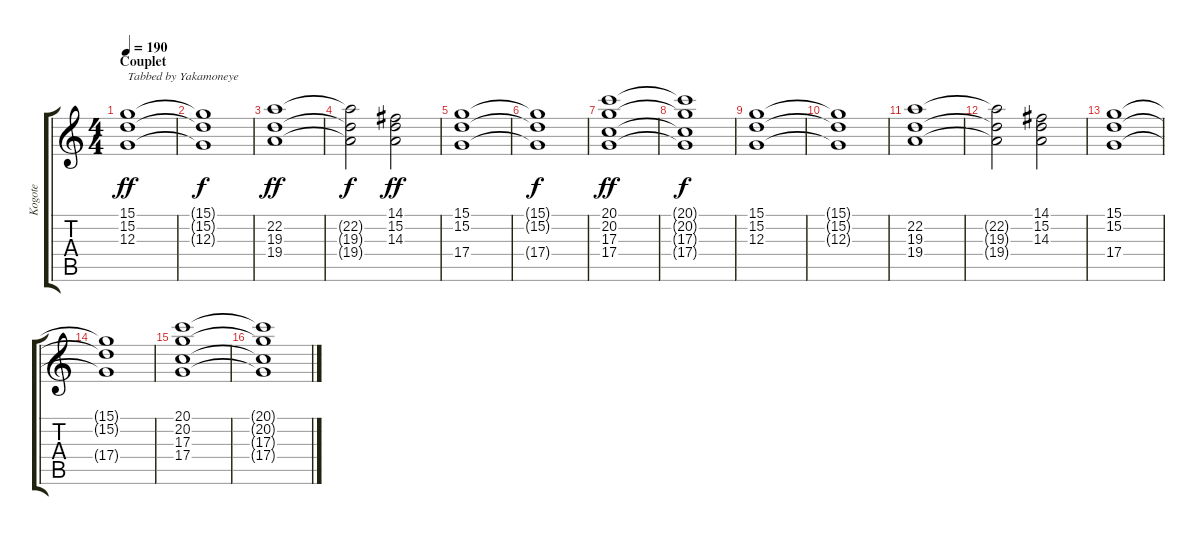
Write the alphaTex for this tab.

\track ("Kogote" "Kogote") {instrument drawbarorgan}
\staff {score tabs}
\tuning (E4 B3 G3 D3 A2 E2) {hide}
\ts (4 4)
\section ("" "Couplet")
\tempo 190
\clef g2
\ks c
(15.1 15.2 12.3).1{txt "Tabbed by Yakamoneye" dy ff volume 6 instrument drawbarorgan} |
(15.1{t} 15.2{t} 12.3{t}).1{dy f volume 8} |
(22.2 19.3 19.4).1{dy ff volume 9} |
(22.2{t} 19.3{t} 19.4{t}).2{dy f} (14.1 15.2 14.3).2{dy ff} |
(15.1 15.2 17.4).1 |
(15.1{t} 15.2{t} 17.4{t}).1{dy f} |
(20.1 20.2 17.3 17.4).1{dy ff} |
(20.1{t} 20.2{t} 17.3{t} 17.4{t}).1{dy f} |
(15.1 15.2 12.3).1 |
(15.1{t} 15.2{t} 12.3{t}).1 |
(22.2 19.3 19.4).1 |
(22.2{t} 19.3{t} 19.4{t}).2 (14.1 15.2 14.3).2 |
(15.1 15.2 17.4).1 |
(15.1{t} 15.2{t} 17.4{t}).1 |
(20.1 20.2 17.3 17.4).1 |
(20.1{t} 20.2{t} 17.3{t} 17.4{t}).1
